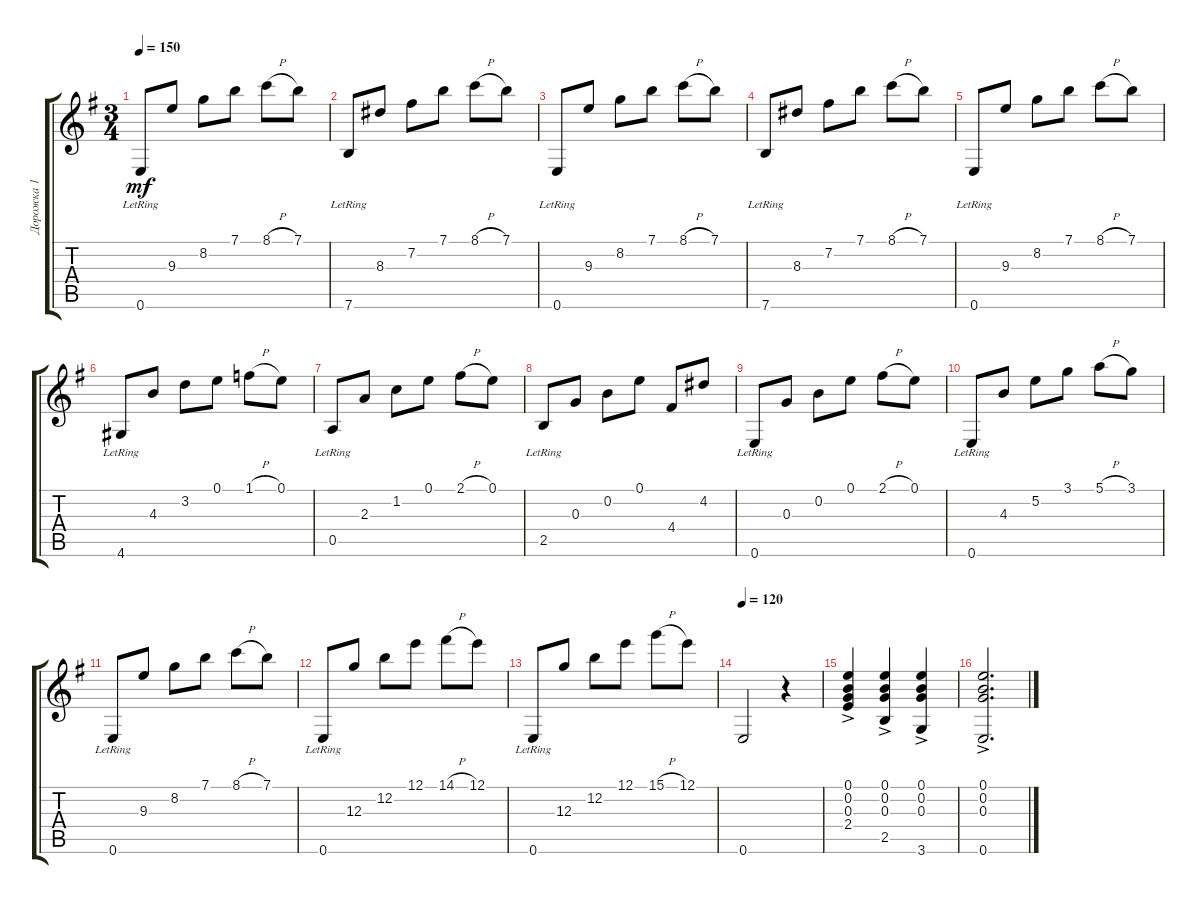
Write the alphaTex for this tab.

\track ("Дорожка 1" "Дорожка 1") {instrument acousticguitarnylon}
\staff {score tabs}
\tuning (E4 B3 G3 D3 A2 E2) {hide}
\ts (3 4)
\tempo 150
\clef g2
\ks g
0.6{lr}.8{dy mf} 9.3.8 8.2.8 7.1.8 8.1{h}.8 7.1.8 |
7.6{lr}.8 8.3.8 7.2.8 7.1.8 8.1{h}.8 7.1.8 |
0.6{lr}.8 9.3.8 8.2.8 7.1.8 8.1{h}.8 7.1.8 |
7.6{lr}.8 8.3.8 7.2.8 7.1.8 8.1{h}.8 7.1.8 |
0.6{lr}.8 9.3.8 8.2.8 7.1.8 8.1{h}.8 7.1.8 |
4.6{lr}.8 4.3.8 3.2.8 0.1.8 1.1{h}.8 0.1.8 |
0.5{lr}.8 2.3.8 1.2.8 0.1.8 2.1{h}.8 0.1.8 |
2.5{lr}.8 0.3.8 0.2.8 0.1.8 4.4.8 4.2.8 |
0.6{lr}.8 0.3.8 0.2.8 0.1.8 2.1{h}.8 0.1.8 |
0.6{lr}.8 4.3.8 5.2.8 3.1.8 5.1{h}.8 3.1.8 |
0.6{lr}.8 9.3.8 8.2.8 7.1.8 8.1{h}.8 7.1.8 |
0.6{lr}.8 12.3.8 12.2.8 12.1.8 14.1{h}.8 12.1.8 |
0.6{lr}.8 12.3.8 12.2.8 12.1.8 15.1{h}.8 12.1.8 |
\tempo 120
0.6.2 r.4 |
(0.1 0.2 0.3 2.4{ac}).4 (0.1 0.2 0.3 2.5{ac}).4 (0.1 0.2 0.3 3.6{ac}).4 |
(0.1 0.2 0.3 0.6{ac}).2{d}
